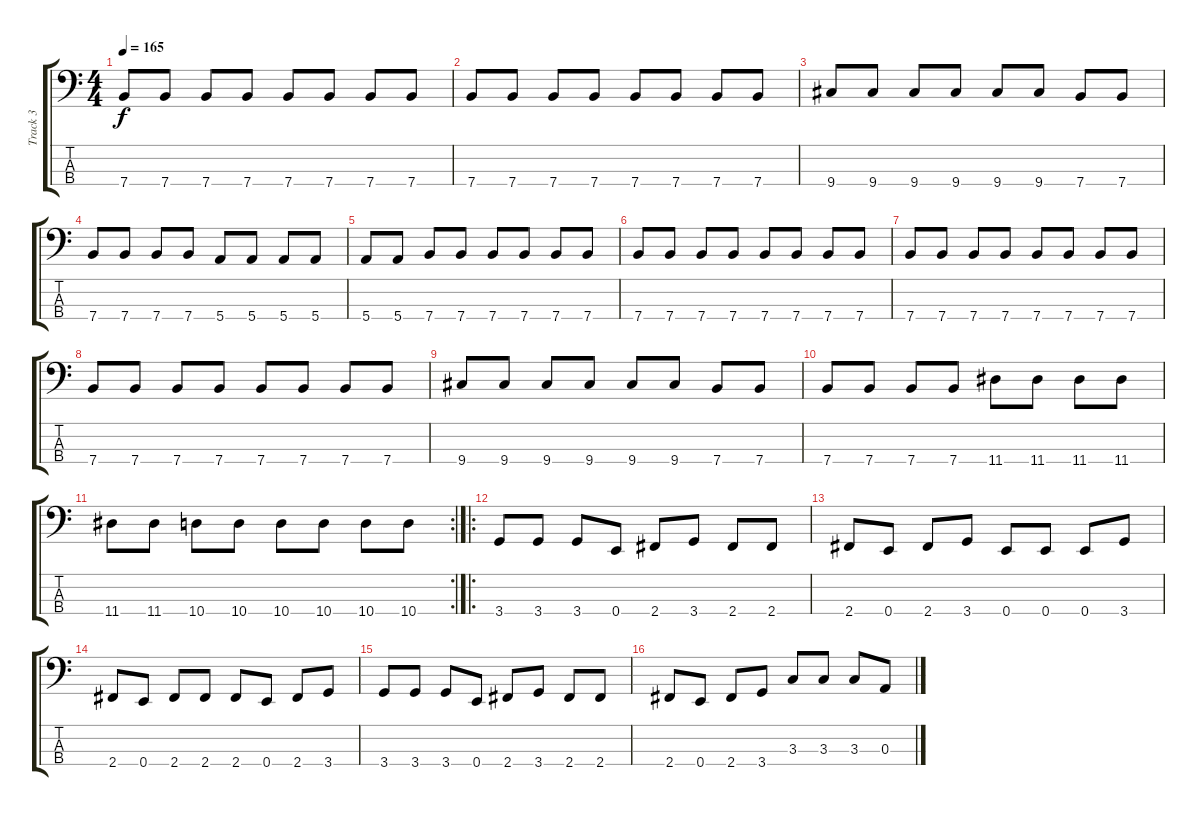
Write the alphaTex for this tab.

\track ("Track 3" "Track 3") {instrument electricbassfinger}
\staff {score tabs}
\tuning (G2 D2 A1 E1) {hide}
\ts (4 4)
\tempo 165
\clef f4
\ks c
7.4.8{dy f} 7.4.8 7.4.8 7.4.8 7.4.8 7.4.8 7.4.8 7.4.8 |
7.4.8 7.4.8 7.4.8 7.4.8 7.4.8 7.4.8 7.4.8 7.4.8 |
9.4.8 9.4.8 9.4.8 9.4.8 9.4.8 9.4.8 7.4.8 7.4.8 |
7.4.8 7.4.8 7.4.8 7.4.8 5.4.8 5.4.8 5.4.8 5.4.8 |
5.4.8 5.4.8 7.4.8 7.4.8 7.4.8 7.4.8 7.4.8 7.4.8 |
7.4.8 7.4.8 7.4.8 7.4.8 7.4.8 7.4.8 7.4.8 7.4.8 |
7.4.8 7.4.8 7.4.8 7.4.8 7.4.8 7.4.8 7.4.8 7.4.8 |
7.4.8 7.4.8 7.4.8 7.4.8 7.4.8 7.4.8 7.4.8 7.4.8 |
9.4.8 9.4.8 9.4.8 9.4.8 9.4.8 9.4.8 7.4.8 7.4.8 |
7.4.8 7.4.8 7.4.8 7.4.8 11.4.8 11.4.8 11.4.8 11.4.8 |
\rc 2
11.4.8 11.4.8 10.4.8 10.4.8 10.4.8 10.4.8 10.4.8 10.4.8 |
\ro
3.4.8 3.4.8 3.4.8 0.4.8 2.4.8 3.4.8 2.4.8 2.4.8 |
2.4.8 0.4.8 2.4.8 3.4.8 0.4.8 0.4.8 0.4.8 3.4.8 |
2.4.8 0.4.8 2.4.8 2.4.8 2.4.8 0.4.8 2.4.8 3.4.8 |
3.4.8 3.4.8 3.4.8 0.4.8 2.4.8 3.4.8 2.4.8 2.4.8 |
2.4.8 0.4.8 2.4.8 3.4.8 3.3.8 3.3.8 3.3.8 0.3.8
